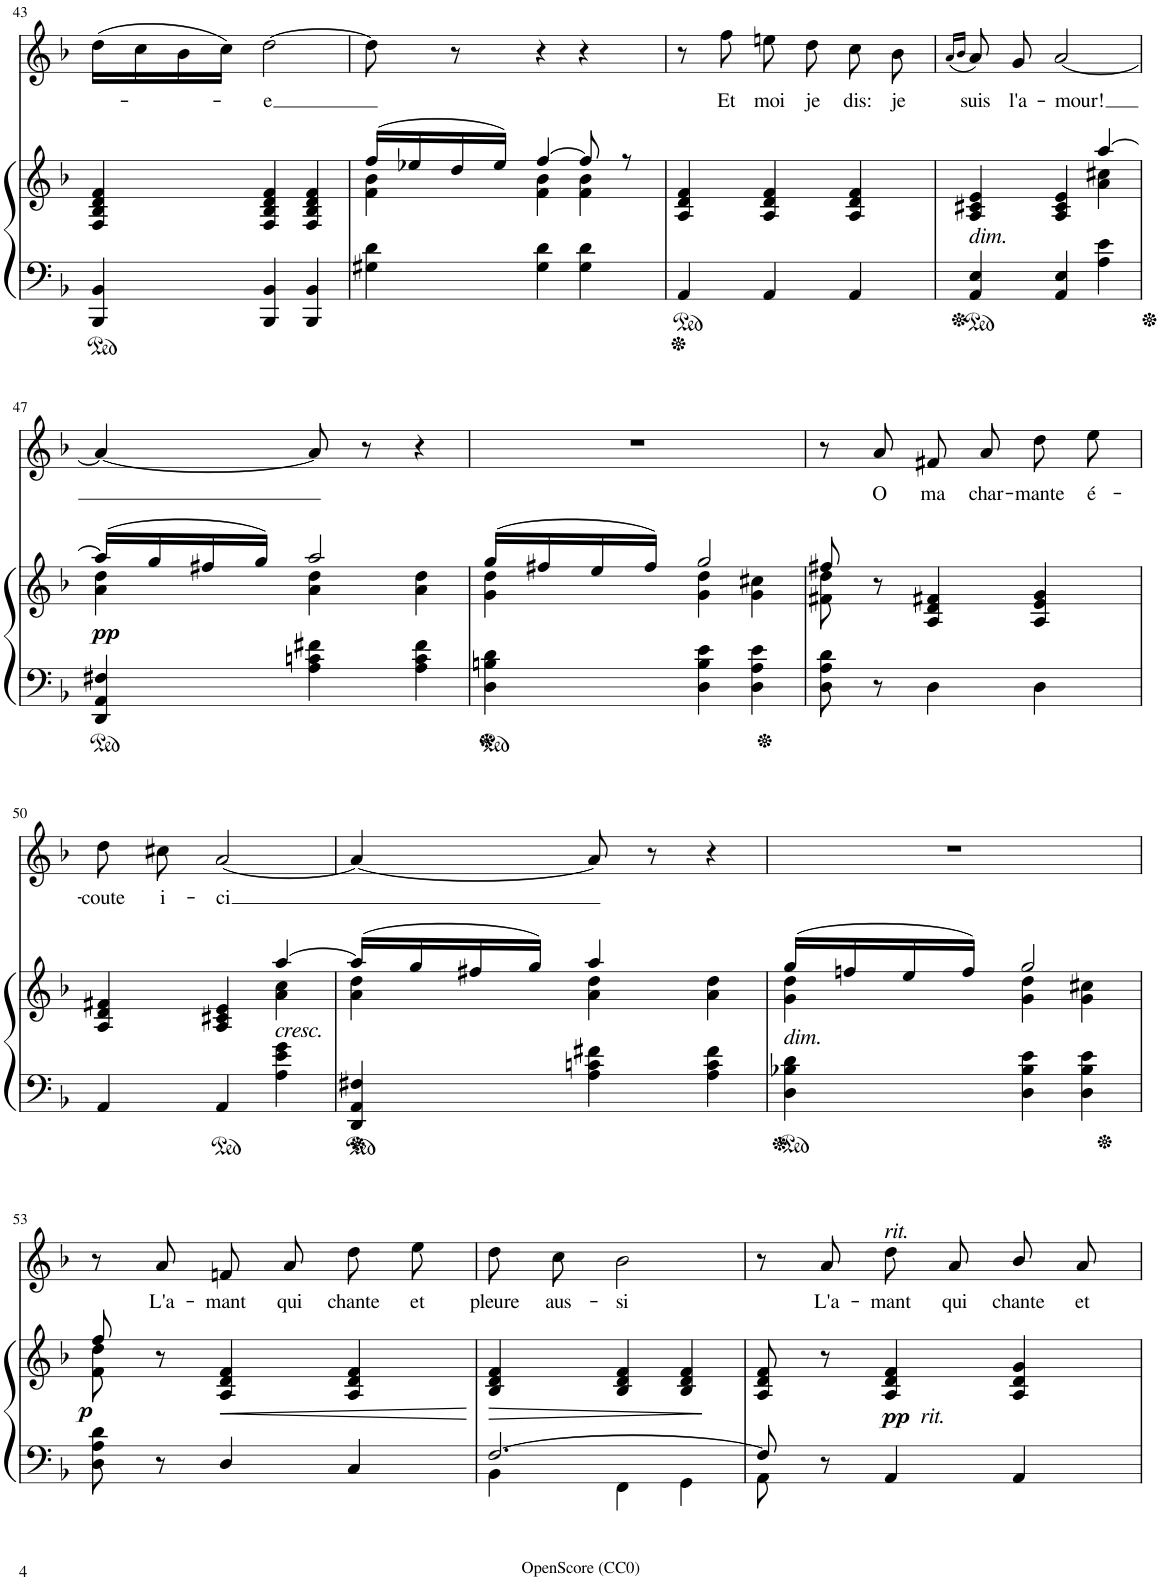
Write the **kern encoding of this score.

**kern	**kern	**dynam	**kern	**text
*part2	*part2	*part2	*part1	*part1
*staff3	*staff2	*staff2/3	*staff1	*staff1
*I"Piano	*	*	*I"Voice	*
*I'Pno	*	*	*	*
!!LO:PB:g=z
*clefF4	*clefG2	*	*clefG2	*
*k[b-]	*k[b-]	*	*k[b-]	*
*M3/4	*M3/4	*	*M3/4	*
=43	=43	=43	=43	=43
4BBB-/ 4BB-/	4F/ 4B-/ 4d/ 4f/	.	(16dd\LL	.
.	.	.	16cc\	.
.	.	.	16b-\	.
.	.	.	16cc\JJ)	.
!	!	!	!	!LO:LY:b
4BBB-/ 4BB-/	4F/ 4B-/ 4d/ 4f/	.	[2dd\	-e
4BBB-/ 4BB-/	4F/ 4B-/ 4d/ 4f/	.	.	.
=44	=44	=44	=44	=44
*	*^	*	*	*
4G#X\ 4d\	(16ff/LL	4f\ 4b-\	.	8dd\]	.
.	16ee-X/	.	.	.	.
.	16dd/	.	.	8r	.
.	16ee-/JJ)	.	.	.	.
4G#\ 4d\	[4ff/	4f\ 4b-\	.	4r	.
4G#\ 4d\	8ff/]	4f\ 4b-\	.	4r	.
.	8r	.	.	.	.
*	*v	*v	*	*	*
=45	=45	=45	=45	=45
4AA/	4A/ 4d/ 4f/	.	8r	.
!	!	!	!	!LO:LY:b
.	.	.	8ff\	Et
!	!	!	!	!LO:LY:b
4AA/	4A/ 4d/ 4f/	.	8een\	moi
!	!	!	!	!LO:LY:b
.	.	.	8dd\	je
!	!	!	!	!LO:LY:b
4AA/	4A/ 4d/ 4f/	.	8cc\	dis:
!	!	!	!	!LO:LY:b
.	.	.	8b-\	je
=46	=46	=46	=46	=46
.	.	.	(16qa/LL	.
.	.	.	16qb-/JJ	.
*	*^	*	*	*
!	!LO:TX:b:i:t=dim.	!	!	!	!
!	!	!	!	!	!LO:LY:b
4AA/ 4E/	2ryy	4A/ 4c#X/ 4e/	.	8a/)	suis
!	!	!	!	!	!LO:LY:b
.	.	.	.	8g/	l'a-
!	!	!	!	!	!LO:LY:b
4AA/ 4E/	.	4A/ 4c#/ 4e/	.	[2a/	-mour!
4A\ 4e\	[4aa/	4a\ 4cc#X\	.	.	.
!!LO:LB:g=z
=47	=47	=47	=47	=47	=47
!	!	!	!LO:DY:b	!	!
4DD/ 4AA/ 4F#X/	(16aa/LL]	4a\ 4dd\	pp	4a/_	.
.	16gg/	.	.	.	.
.	16ff#X/	.	.	.	.
.	16gg/JJ)	.	.	.	.
4A\ 4cn\ 4f#X\	2aa/	4a\ 4dd\	.	8a/]	.
.	.	.	.	8r	.
4A\ 4c\ 4f#\	.	4a\ 4dd\	.	4r	.
=48	=48	=48	=48	=48	=48
4D\ 4Bn\ 4d\	(16gg/LL	4g\ 4dd\	.	2.r	.
.	16ff#X/	.	.	.	.
.	16ee/	.	.	.	.
.	16ff#/JJ)	.	.	.	.
4D\ 4B\ 4e\	2gg/	4g\ 4dd\	.	.	.
4D\ 4A\ 4e\	.	4g\ 4cc#X\	.	.	.
=49	=49	=49	=49	=49	=49
8D\ 8A\ 8d\	8ff#X/	8f#X\ 8dd\	.	8r	.
!	!	!	!	!	!LO:LY:b
8r	8r	2ryy	.	8a/	O
!	!	!	!	!	!LO:LY:b
4D\	4A/ 4d/ 4f#X/	.	.	8f#X/	ma
!	!	!	!	!	!LO:LY:b
.	.	.	.	8a/	char-
!	!	!	!	!	!LO:LY:b
4D\	4A/ 4e/ 4g/	.	.	8dd\	-mante
!	!	!	!	!	!LO:LY:b
.	.	8ryy	.	8ee\	é-
!!LO:LB:g=z
=50	=50	=50	=50	=50	=50
!	!	!	!	!	!LO:LY:b
4AA/	2ryy	4A/ 4d/ 4f#X/	.	8dd\	-coute
!	!	!	!	!	!LO:LY:b
.	.	.	.	8cc#X\	i-
!	!	!	!	!	!LO:LY:b
4AA/	.	4A/ 4c#X/ 4e/	.	[2a/	-ci
!	!LO:TX:b:i:t=cresc.	!	!	!	!
4A\ 4e\ 4g\	[4aa/	4a\ 4cc\	.	.	.
=51	=51	=51	=51	=51	=51
4DD/ 4AA/ 4F#X/	(16aa/LL]	4a\ 4dd\	.	4a/_	.
.	16gg/	.	.	.	.
.	16ff#X/	.	.	.	.
.	16gg/JJ)	.	.	.	.
4A\ 4cn\ 4f#X\	4aa/	4a\ 4dd\	.	8a/]	.
.	.	.	.	8r	.
4A\ 4c\ 4f#\	4ryy	4a\ 4dd\	.	4r	.
=52	=52	=52	=52	=52	=52
!	!LO:TX:b:i:t=dim.	!	!	!	!
4D\ 4B-X\ 4d\	(16gg/LL	4g\ 4dd\	.	2.r	.
.	16ffn/	.	.	.	.
.	16ee/	.	.	.	.
.	16ff/JJ)	.	.	.	.
4D\ 4B-\ 4e\	2gg/	4g\ 4dd\	.	.	.
4D\ 4B-\ 4e\	.	4g\ 4cc#X\	.	.	.
!!LO:LB:g=z
=53	=53	=53	=53	=53	=53
!	!	!	!LO:DY:b	!	!
8D\ 8A\ 8d\	8ff/	8f\ 8dd\	p	8r	.
!	!	!	!	!	!LO:LY:b
8r	8r	8ryy	.	8a/	L'a-
!	!	!	!LO:HP:b	!	!LO:LY:b
4D/	2ryy	4A/ 4d/ 4f/	<	8fn/	-mant
!	!	!	!	!	!LO:LY:b
.	.	.	.	8a/	qui
!	!	!	!	!	!LO:LY:b
4C/	.	4A/ 4d/ 4f/	.	8dd\	chante
!	!	!	!	!	!LO:LY:b
.	.	.	.	8ee\	et
*	*v	*v	*	*	*
.	.	[	.	.
=54	=54	=54	=54	=54
*^	*	*	*	*
!	!	!	!LO:HP:b	!	!LO:LY:b
[2.F/	4BB-\	4B-/ 4d/ 4f/	>	8dd\	pleure
!	!	!	!	!	!LO:LY:b
.	.	.	.	8cc\	aus-
!	!	!	!	!	!LO:LY:b
.	4FF\	4B-/ 4d/ 4f/	.	2b-\	-si
.	4GG\	4B-/ 4d/ 4f/	.	.	.
*v	*v	*	*	*	*
.	.	]	.	.
=55	=55	=55	=55	=55
*^	*	*	*	*
8F/]	8AA\	8A/ 8d/ 8f/	.	8r	.
!	!	!	!	!	!LO:LY:b
8r	2ryy	8r	.	8a/	L'a-
!	!	!	!	!LO:TX:a:i:t=rit.	!
!	!	!	!LO:DY:b	!	!LO:LY:b
!	!	!	!LO:DY:n=1:b	!	!
4AA/	.	4A/ 4d/ 4f/	pp other-dynamics	8dd\	-mant
!	!	!	!	!	!LO:LY:b
.	.	.	.	8a/	qui
!	!	!	!	!	!LO:LY:b
4AA/	.	4A/ 4d/ 4g/	.	8b-/	chante
!	!	!	!	!	!LO:LY:b
.	8ryy	.	.	8a/	et
*v	*v	*	*	*	*
=	=	=	=	=
*-	*-	*-	*-	*-
